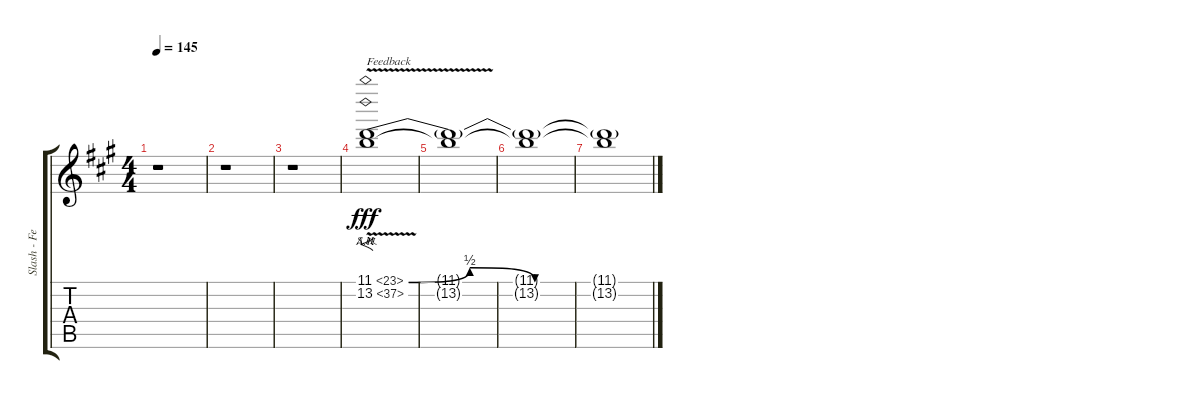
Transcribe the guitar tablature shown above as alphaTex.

\track ("Slash - Feedback, Fills" "Slash - Fe") {instrument distortionguitar}
\staff {score tabs}
\tuning (Eb4 Bb3 Gb3 Db3 Ab2 Eb2) {hide}
\ts (4 4)
\tempo 145
\clef g2
\ks a
r.1{dy fff} |
r.1 |
r.1 |
(11.1{be (custom 0 0 15 2 31 0 60 0) sh 12 v} 13.2{ah 24}).1{f txt "Feedback"} |
(11.1{t} 13.2{t}).1 |
(11.1{t} 13.2{t}).1{volume 0} |
(11.1{t} 13.2{t}).1
